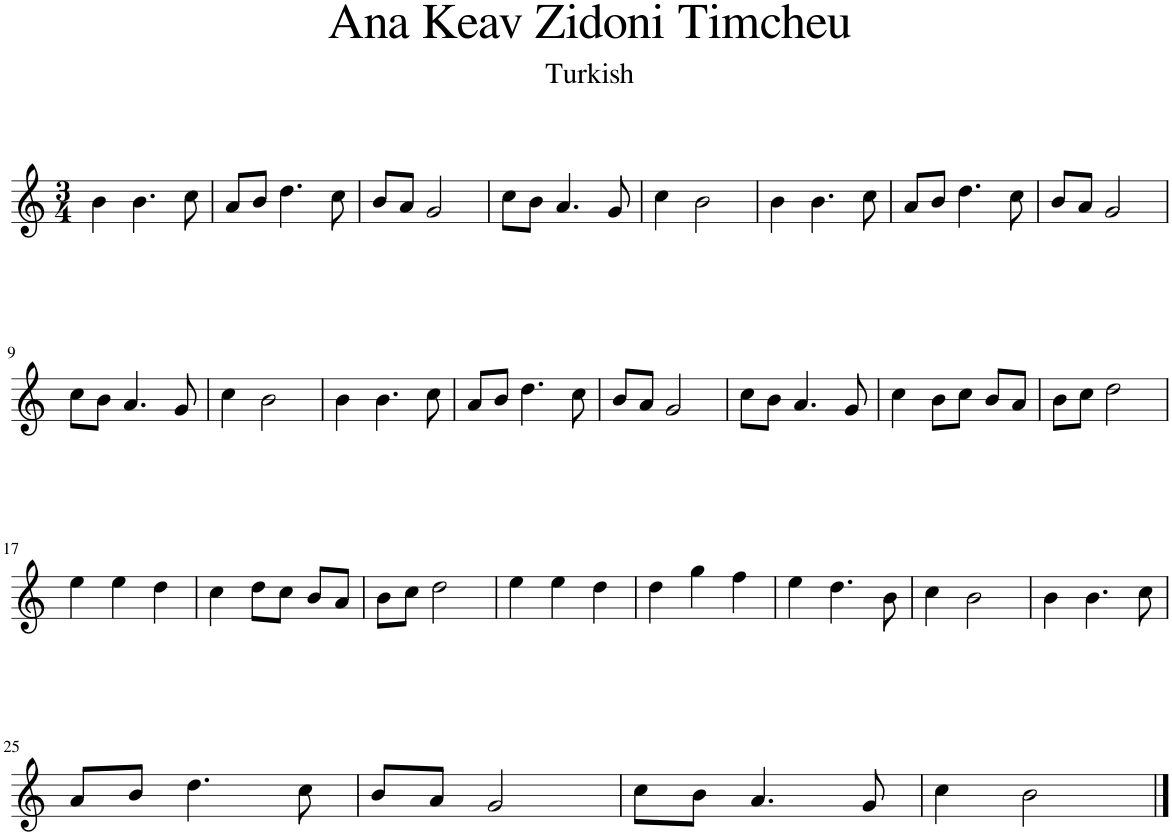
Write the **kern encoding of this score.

**kern
*part1
*staff1
*I"Bb Trumpet
*I'Bb Tpt.
*clefG2
*Trd1c2
*k[]
*M3/4
=1
4b\
4.b\
8cc\
=2
8a/L
8b/J
4.dd\
8cc\
=3
8b/L
8a/J
2g/
=4
8cc\L
8b\J
4.a/
8g/
=5
4cc\
2b\
=6
4b\
4.b\
8cc\
=7
8a/L
8b/J
4.dd\
8cc\
=8
8b/L
8a/J
2g/
!!LO:LB:g=z
=9
8cc\L
8b\J
4.a/
8g/
=10
4cc\
2b\
=11
4b\
4.b\
8cc\
=12
8a/L
8b/J
4.dd\
8cc\
=13
8b/L
8a/J
2g/
=14
8cc\L
8b\J
4.a/
8g/
=15
4cc\
8b\L
8cc\J
8b/L
8a/J
=16
8b\L
8cc\J
2dd\
!!LO:LB:g=z
=17
4ee\
4ee\
4dd\
=18
*k[]
4cc\
8dd\L
8cc\J
8b/L
8a/J
=19
8b\L
8cc\J
2dd\
=20
4ee\
4ee\
4dd\
=21
4dd\
4gg\
4ff\
=22
4ee\
4.dd\
8b\
=23
4cc\
2b\
=24
4b\
4.b\
8cc\
!!LO:LB:g=z
=25
8a/L
8b/J
4.dd\
8cc\
=26
8b/L
8a/J
2g/
=27
8cc\L
8b\J
4.a/
8g/
=28
4cc\
2b\
==
*-
